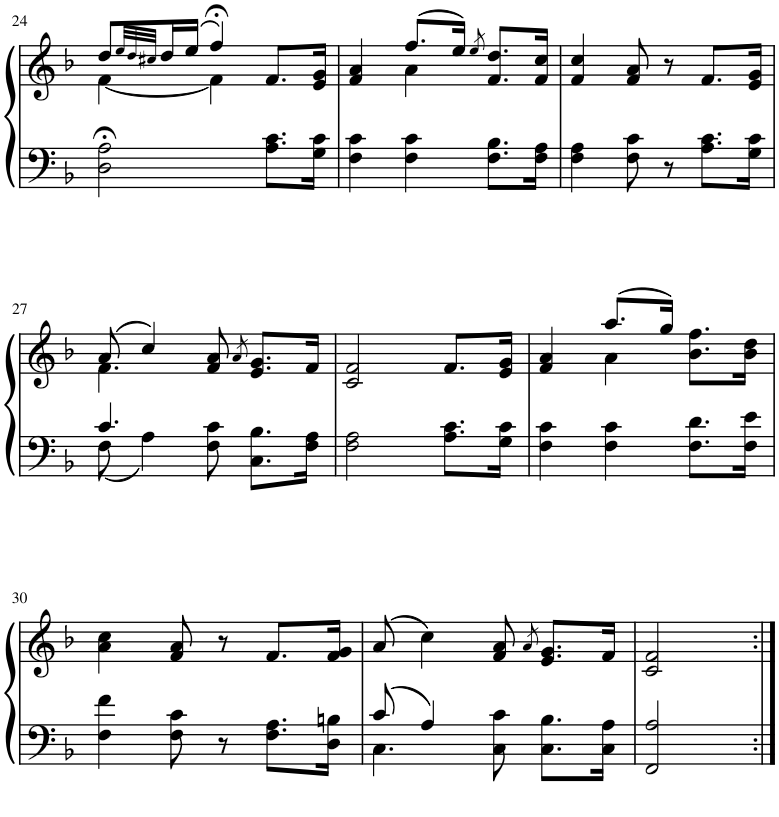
**kern	**kern
*part1	*part1
*staff2	*staff1
*I"Piano	*
*I'Pno.	*
!!LO:PB:g=z
*clefF4	*clefG2
*k[b-]	*k[b-]
*M3/4	*M3/4
=24	=24
*	*^
2D\;< 2A\;<	8dd/L	[4f\
.	32qee/LLL	.
.	32qdd/	.
.	32qcc#X/JJJ	.
.	16dd/L	.
.	(16ee/JJ	.
.	4ff;</)	4f\]
8.A\ 8.c\L	8.f/L	4ryy
16G\ 16c\Jk	16e/ 16g/Jk	.
=25	=25	=25
4F\ 4c\	4f/ 4a/	4ryy
4F\ 4c\	(8.ff/L	4a\
.	16ee/Jk)	.
.	8qee/	.
8.F\ 8.B-\L	8.f/ 8.dd/L	4ryy
16F\ 16A\Jk	16f/ 16cc/Jk	.
*	*v	*v
=26	=26
4F\ 4A\	4f/ 4cc/
8F\ 8c\	8f/ 8a/
8r	8r
8.A\ 8.c\L	8.f/L
16G\ 16c\Jk	16e/ 16g/Jk
!!LO:LB:g=z
=27	=27
*^	*^
4.c/	8F\	(8a/	4.f\
.	4A\	4cc/)	.
8ryy	8F\ 8c\	8f/ 8a/	4.ryy
.	.	8qa/	.
4ryy	8.C\ 8.B-\L	8.e/ 8.g/L	.
.	16F\ 16A\Jk	16f/Jk	.
*v	*v	*	*
*	*v	*v
=28	=28
2F\ 2A\	2c/ 2f/
8.A\ 8.c\L	8.f/L
16G\ 16c\Jk	16e/ 16g/Jk
=29	=29
*	*^
4F\ 4c\	4f/ 4a/	4ryy
4F\ 4c\	(8.aa/L	4a\
.	16gg/Jk)	.
8.F\ 8.d\L	8.b-\ 8.ff\L	4ryy
16F\ 16e\Jk	16b-\ 16dd\Jk	.
*	*v	*v
!!LO:LB:g=z
=30	=30
4F\ 4f\	4a\ 4cc\
8F\ 8c\	8f/ 8a/
8r	8r
8.F\ 8.A\L	8.f/L
16D\ 16Bn\Jk	16f/ 16g/Jk
=31	=31
*^	*
8c/	4.C\	(8a/
4A/	.	4cc\)
8ryy	8C\ 8c\	8f/ 8a/
.	.	8qa/
4ryy	8.C\ 8.B-\L	8.e/ 8.g/L
.	16C\ 16A\Jk	16f/Jk
*v	*v	*
=32	=32
2FF/ 2A/	2c/ 2f/
=:|!	=:|!
*-	*-
